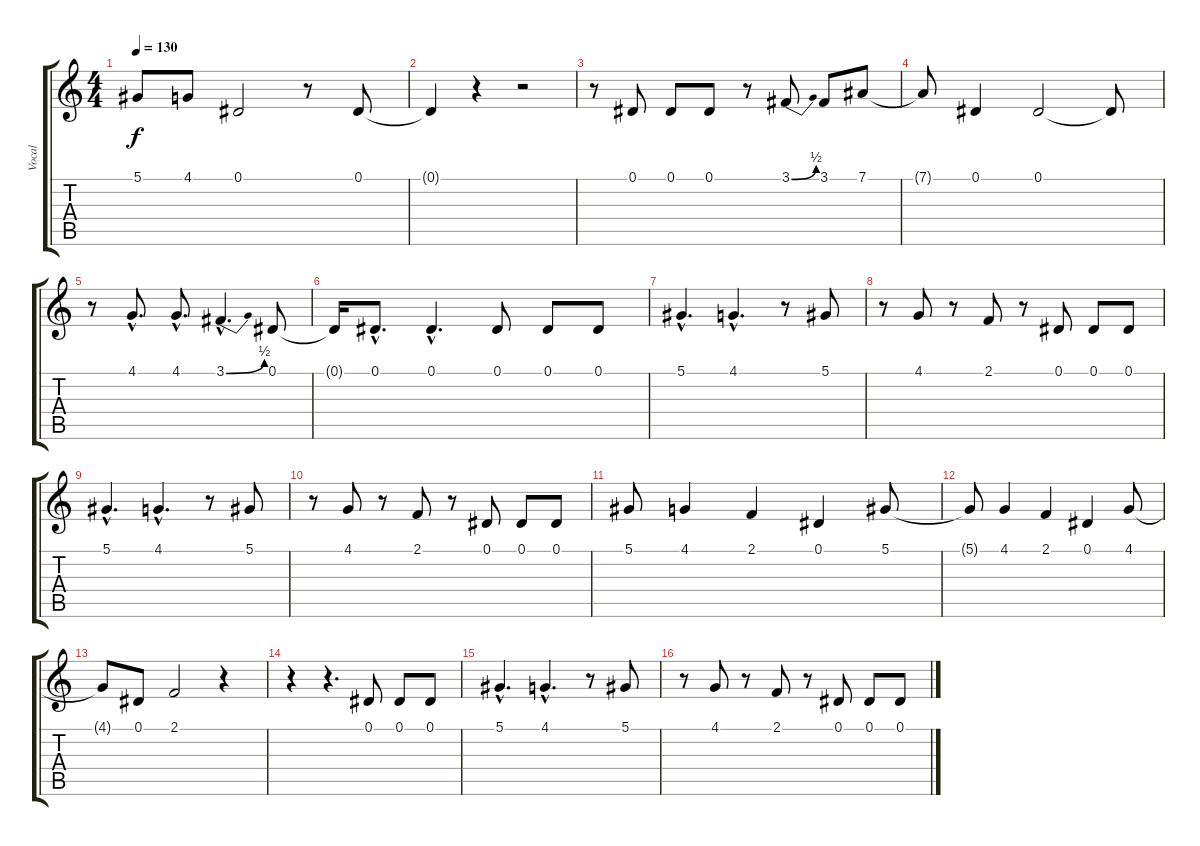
\track ("Vocal" "Vocal") {instrument frenchhorn}
\staff {score tabs}
\tuning (Eb4 Bb3 Gb3 Db3 Ab2 Eb2) {hide}
\ts (4 4)
\tempo 130
\clef g2
\ks c
5.1{t}.8{dy f} 4.1.8 0.1.2 r.8 0.1.8 |
0.1{t}.4 r.4 r.2 |
r.8 0.1.8 0.1.8 0.1.8 r.8 3.1{be (bend 0 0 60 2)}.8 3.1.8 7.1.8 |
7.1{t}.8 0.1.4 0.1.2 0.1{t}.8 |
r.8 4.1{hac}.8{d} 4.1{hac}.8{d} 3.1{be (bend 0 0 60 2) hac}.4{d} 0.1.8 |
0.1{t}.16 0.1{hac}.8{d} 0.1{hac}.4{d} 0.1.8 0.1.8 0.1.8 |
5.1{hac}.4{d} 4.1{hac}.4{d} r.8 5.1.8 |
r.8 4.1.8 r.8 2.1.8 r.8 0.1.8 0.1.8 0.1.8 |
5.1{hac}.4{d} 4.1{hac}.4{d} r.8 5.1.8 |
r.8 4.1.8 r.8 2.1.8 r.8 0.1.8 0.1.8 0.1.8 |
5.1.8 4.1.4 2.1.4 0.1.4 5.1.8 |
5.1{t}.8 4.1.4 2.1.4 0.1.4 4.1.8 |
4.1{t}.8 0.1.8 2.1.2 r.4 |
r.4 r.4{d} 0.1.8 0.1.8 0.1.8 |
5.1{hac}.4{d} 4.1{hac}.4{d} r.8 5.1.8 |
r.8 4.1.8 r.8 2.1.8 r.8 0.1.8 0.1.8 0.1.8
